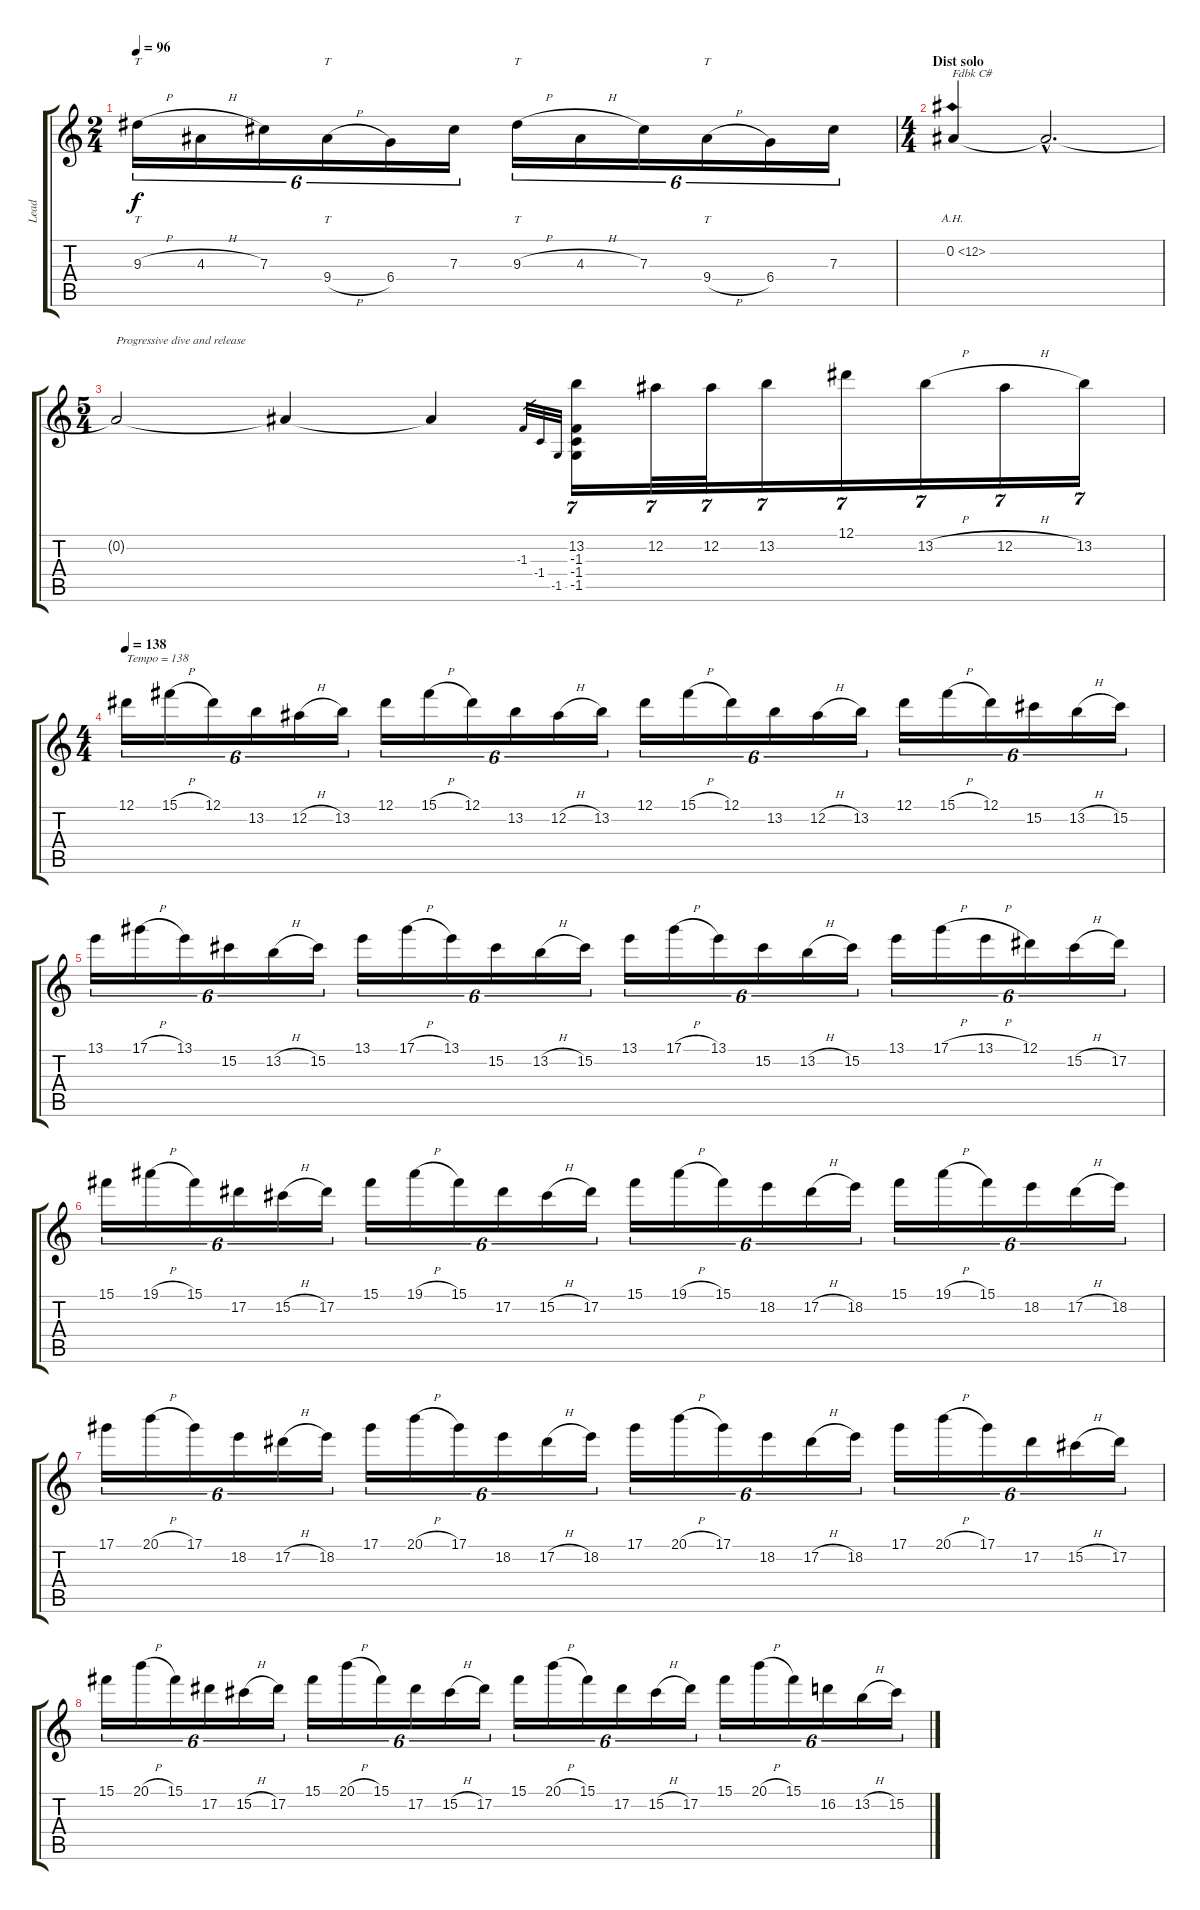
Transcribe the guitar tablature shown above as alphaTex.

\track ("Lead" "Lead") {instrument distortionguitar}
\staff {score tabs}
\tuning (Eb4 Bb3 Gb3 Db3 Ab2 Db2) {hide}
\ts (2 4)
\tempo 96
\clef g2
\ks c
9.3{h}.16{tt tu (6 4) dy f} 4.3{h}.16{tu (6 4)} 7.3.16{tu (6 4)} 9.4{h}.16{tt tu (6 4)} 6.4.16{tu (6 4)} 7.3.16{tu (6 4)} 9.3{h}.16{tt tu (6 4)} 4.3{h}.16{tu (6 4)} 7.3.16{tu (6 4)} 9.4{h}.16{tt tu (6 4)} 6.4.16{tu (6 4)} 7.3.16{tu (6 4)} |
\ts (4 4)
\section ("" "Dist solo")
0.2{ah 12}.4{txt "Fdbk C#" instrument distortionguitar} 0.2{hac t}.2{d} |
\ts (5 4)
0.2{t}.2{txt "Progressive dive and release"} 0.2{t}.4 0.2{t}.4 -1.3.32{gr} -1.4.32{gr} -1.5.32{gr} (13.2 -1.3 -1.4 -1.5).16{tu (7 4)} 12.2.32{tu (7 4)} 12.2.32{tu (7 4)} 13.2.16{tu (7 4)} 12.1.16{tu (7 4)} 13.2{h}.16{tu (7 4)} 12.2{h}.16{tu (7 4)} 13.2.16{tu (7 4)} |
\ts (4 4)
\tempo 138
12.1.16{tu (6 4) txt "Tempo = 138"} 15.1{h}.16{tu (6 4)} 12.1.16{tu (6 4)} 13.2.16{tu (6 4)} 12.2{h}.16{tu (6 4)} 13.2.16{tu (6 4)} 12.1.16{tu (6 4)} 15.1{h}.16{tu (6 4)} 12.1.16{tu (6 4)} 13.2.16{tu (6 4)} 12.2{h}.16{tu (6 4)} 13.2.16{tu (6 4)} 12.1.16{tu (6 4)} 15.1{h}.16{tu (6 4)} 12.1.16{tu (6 4)} 13.2.16{tu (6 4)} 12.2{h}.16{tu (6 4)} 13.2.16{tu (6 4)} 12.1.16{tu (6 4)} 15.1{h}.16{tu (6 4)} 12.1.16{tu (6 4)} 15.2.16{tu (6 4)} 13.2{h}.16{tu (6 4)} 15.2.16{tu (6 4)} |
13.1.16{tu (6 4)} 17.1{h}.16{tu (6 4)} 13.1.16{tu (6 4)} 15.2.16{tu (6 4)} 13.2{h}.16{tu (6 4)} 15.2.16{tu (6 4)} 13.1.16{tu (6 4)} 17.1{h}.16{tu (6 4)} 13.1.16{tu (6 4)} 15.2.16{tu (6 4)} 13.2{h}.16{tu (6 4)} 15.2.16{tu (6 4)} 13.1.16{tu (6 4)} 17.1{h}.16{tu (6 4)} 13.1.16{tu (6 4)} 15.2.16{tu (6 4)} 13.2{h}.16{tu (6 4)} 15.2.16{tu (6 4)} 13.1.16{tu (6 4)} 17.1{h}.16{tu (6 4)} 13.1{h}.16{tu (6 4)} 12.1.16{tu (6 4)} 15.2{h}.16{tu (6 4)} 17.2.16{tu (6 4)} |
15.1.16{tu (6 4)} 19.1{h}.16{tu (6 4)} 15.1.16{tu (6 4)} 17.2.16{tu (6 4)} 15.2{h}.16{tu (6 4)} 17.2.16{tu (6 4)} 15.1.16{tu (6 4)} 19.1{h}.16{tu (6 4)} 15.1.16{tu (6 4)} 17.2.16{tu (6 4)} 15.2{h}.16{tu (6 4)} 17.2.16{tu (6 4)} 15.1.16{tu (6 4)} 19.1{h}.16{tu (6 4)} 15.1.16{tu (6 4)} 18.2.16{tu (6 4)} 17.2{h}.16{tu (6 4)} 18.2.16{tu (6 4)} 15.1.16{tu (6 4)} 19.1{h}.16{tu (6 4)} 15.1.16{tu (6 4)} 18.2.16{tu (6 4)} 17.2{h}.16{tu (6 4)} 18.2.16{tu (6 4)} |
17.1.16{tu (6 4)} 20.1{h}.16{tu (6 4)} 17.1.16{tu (6 4)} 18.2.16{tu (6 4)} 17.2{h}.16{tu (6 4)} 18.2.16{tu (6 4)} 17.1.16{tu (6 4)} 20.1{h}.16{tu (6 4)} 17.1.16{tu (6 4)} 18.2.16{tu (6 4)} 17.2{h}.16{tu (6 4)} 18.2.16{tu (6 4)} 17.1.16{tu (6 4)} 20.1{h}.16{tu (6 4)} 17.1.16{tu (6 4)} 18.2.16{tu (6 4)} 17.2{h}.16{tu (6 4)} 18.2.16{tu (6 4)} 17.1.16{tu (6 4)} 20.1{h}.16{tu (6 4)} 17.1.16{tu (6 4)} 17.2.16{tu (6 4)} 15.2{h}.16{tu (6 4)} 17.2.16{tu (6 4)} |
15.1.16{tu (6 4)} 20.1{h}.16{tu (6 4)} 15.1.16{tu (6 4)} 17.2.16{tu (6 4)} 15.2{h}.16{tu (6 4)} 17.2.16{tu (6 4)} 15.1.16{tu (6 4)} 20.1{h}.16{tu (6 4)} 15.1.16{tu (6 4)} 17.2.16{tu (6 4)} 15.2{h}.16{tu (6 4)} 17.2.16{tu (6 4)} 15.1.16{tu (6 4)} 20.1{h}.16{tu (6 4)} 15.1.16{tu (6 4)} 17.2.16{tu (6 4)} 15.2{h}.16{tu (6 4)} 17.2.16{tu (6 4)} 15.1.16{tu (6 4)} 20.1{h}.16{tu (6 4)} 15.1.16{tu (6 4)} 16.2.16{tu (6 4)} 13.2{h}.16{tu (6 4)} 15.2.16{tu (6 4)}
